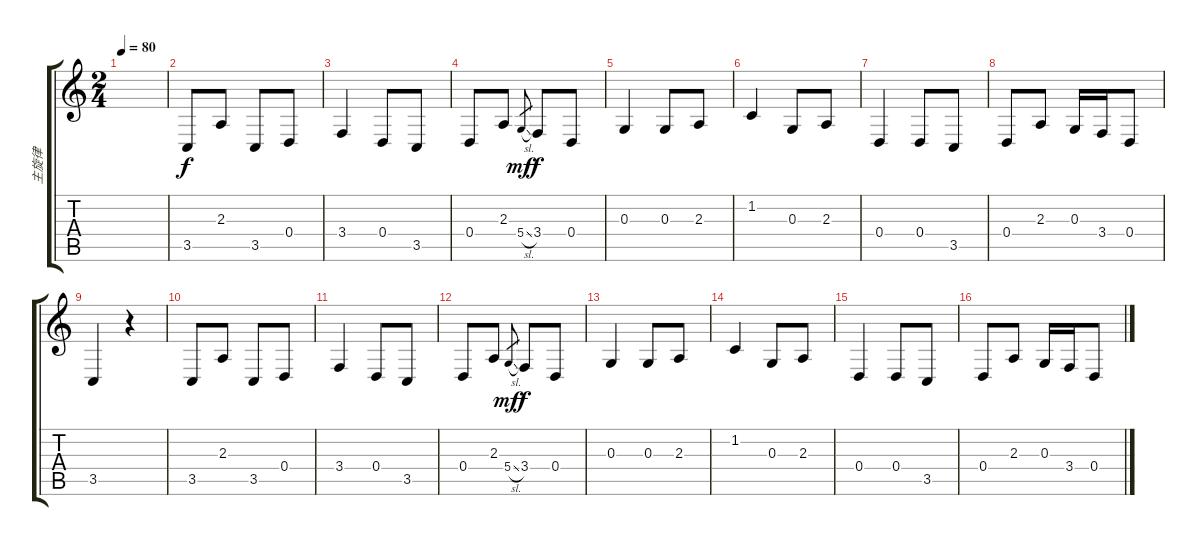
\track ("主旋律" "主旋律") {instrument tangoaccordion}
\staff {score tabs}
\tuning (E4 B3 G3 D3 A2 E2) {hide}
\ts (2 4)
\tempo 80
\clef g2
\ks c
|
3.5.8 2.3.8 3.5.8 0.4.8 |
3.4.4 0.4.8 3.5.8 |
0.4.8 2.3.8 5.4{sl}.8{gr dy mf} 3.4.8{dy f} 0.4.8 |
0.3.4 0.3.8 2.3.8 |
1.2.4 0.3.8 2.3.8 |
0.4.4 0.4.8 3.5.8 |
0.4.8 2.3.8 0.3.16 3.4.16 0.4.8 |
3.5.4 r.4 |
3.5.8 2.3.8 3.5.8 0.4.8 |
3.4.4 0.4.8 3.5.8 |
0.4.8 2.3.8 5.4{sl}.8{gr dy mf} 3.4.8{dy f} 0.4.8 |
0.3.4 0.3.8 2.3.8 |
1.2.4 0.3.8 2.3.8 |
0.4.4 0.4.8 3.5.8 |
0.4.8 2.3.8 0.3.16 3.4.16 0.4.8
